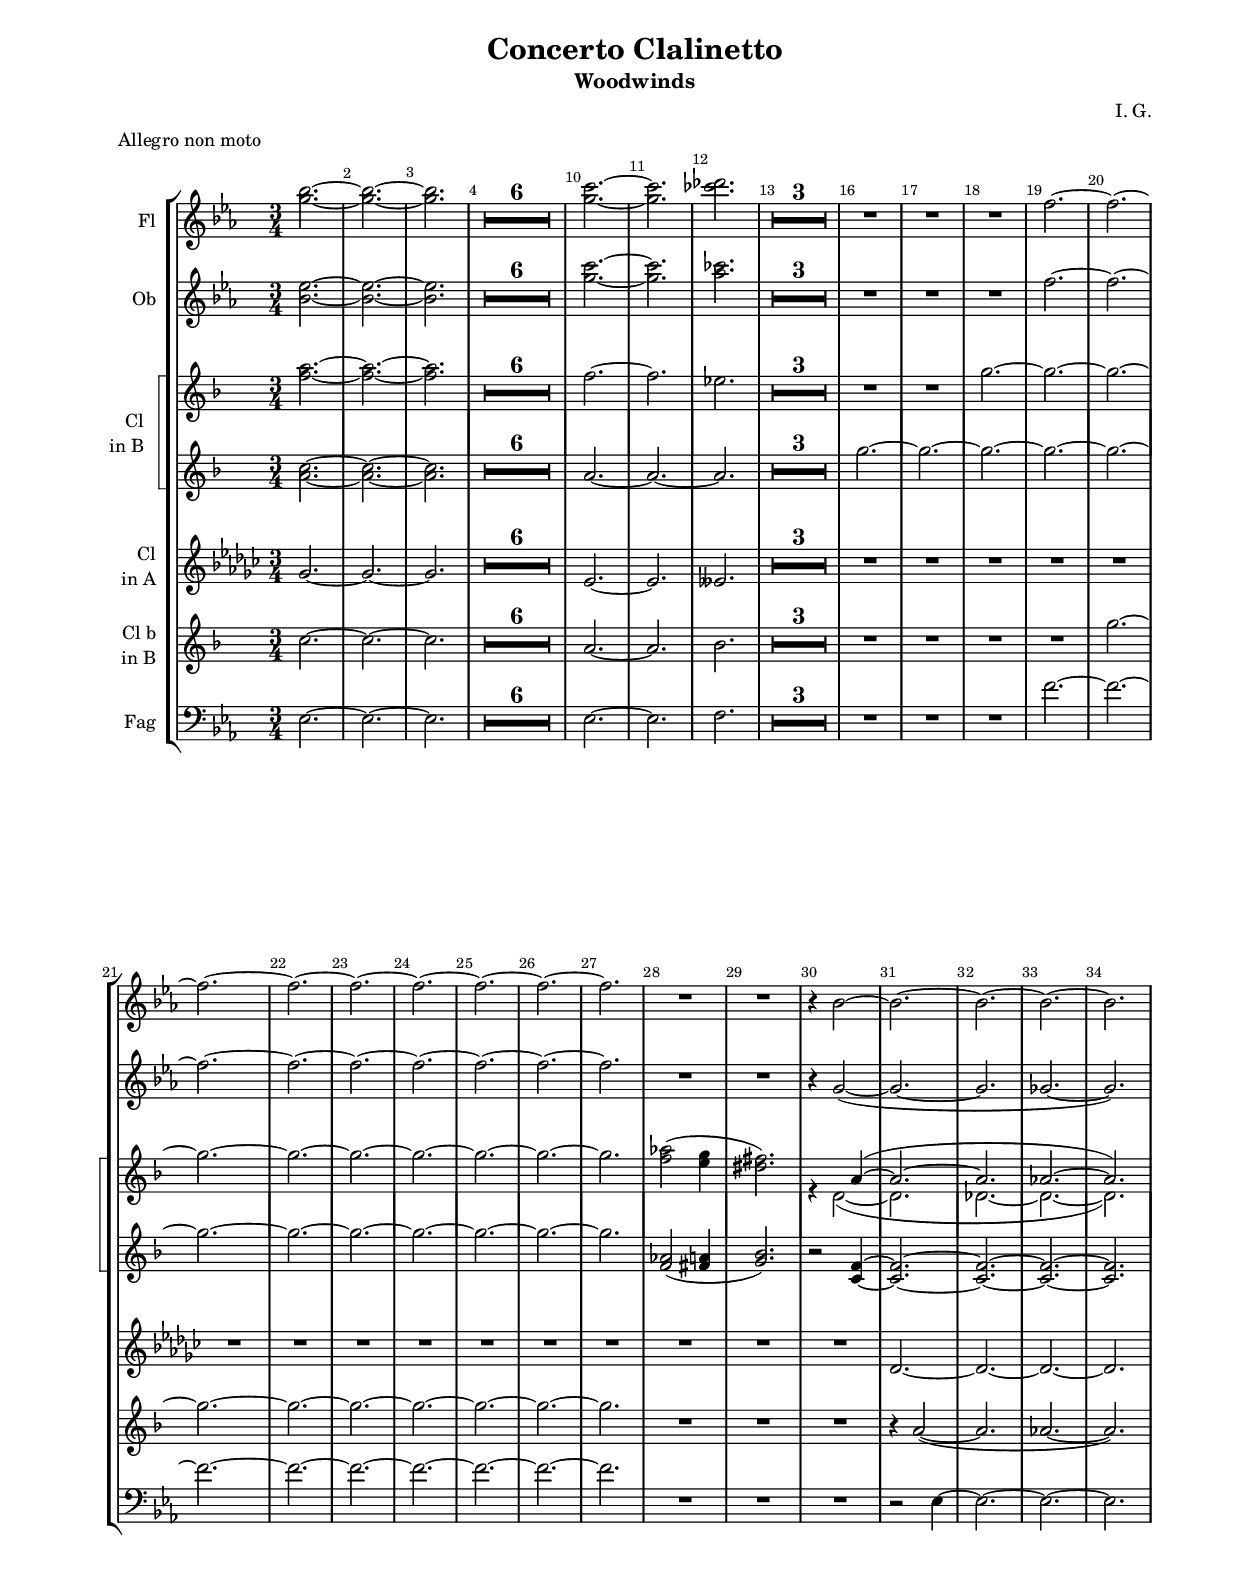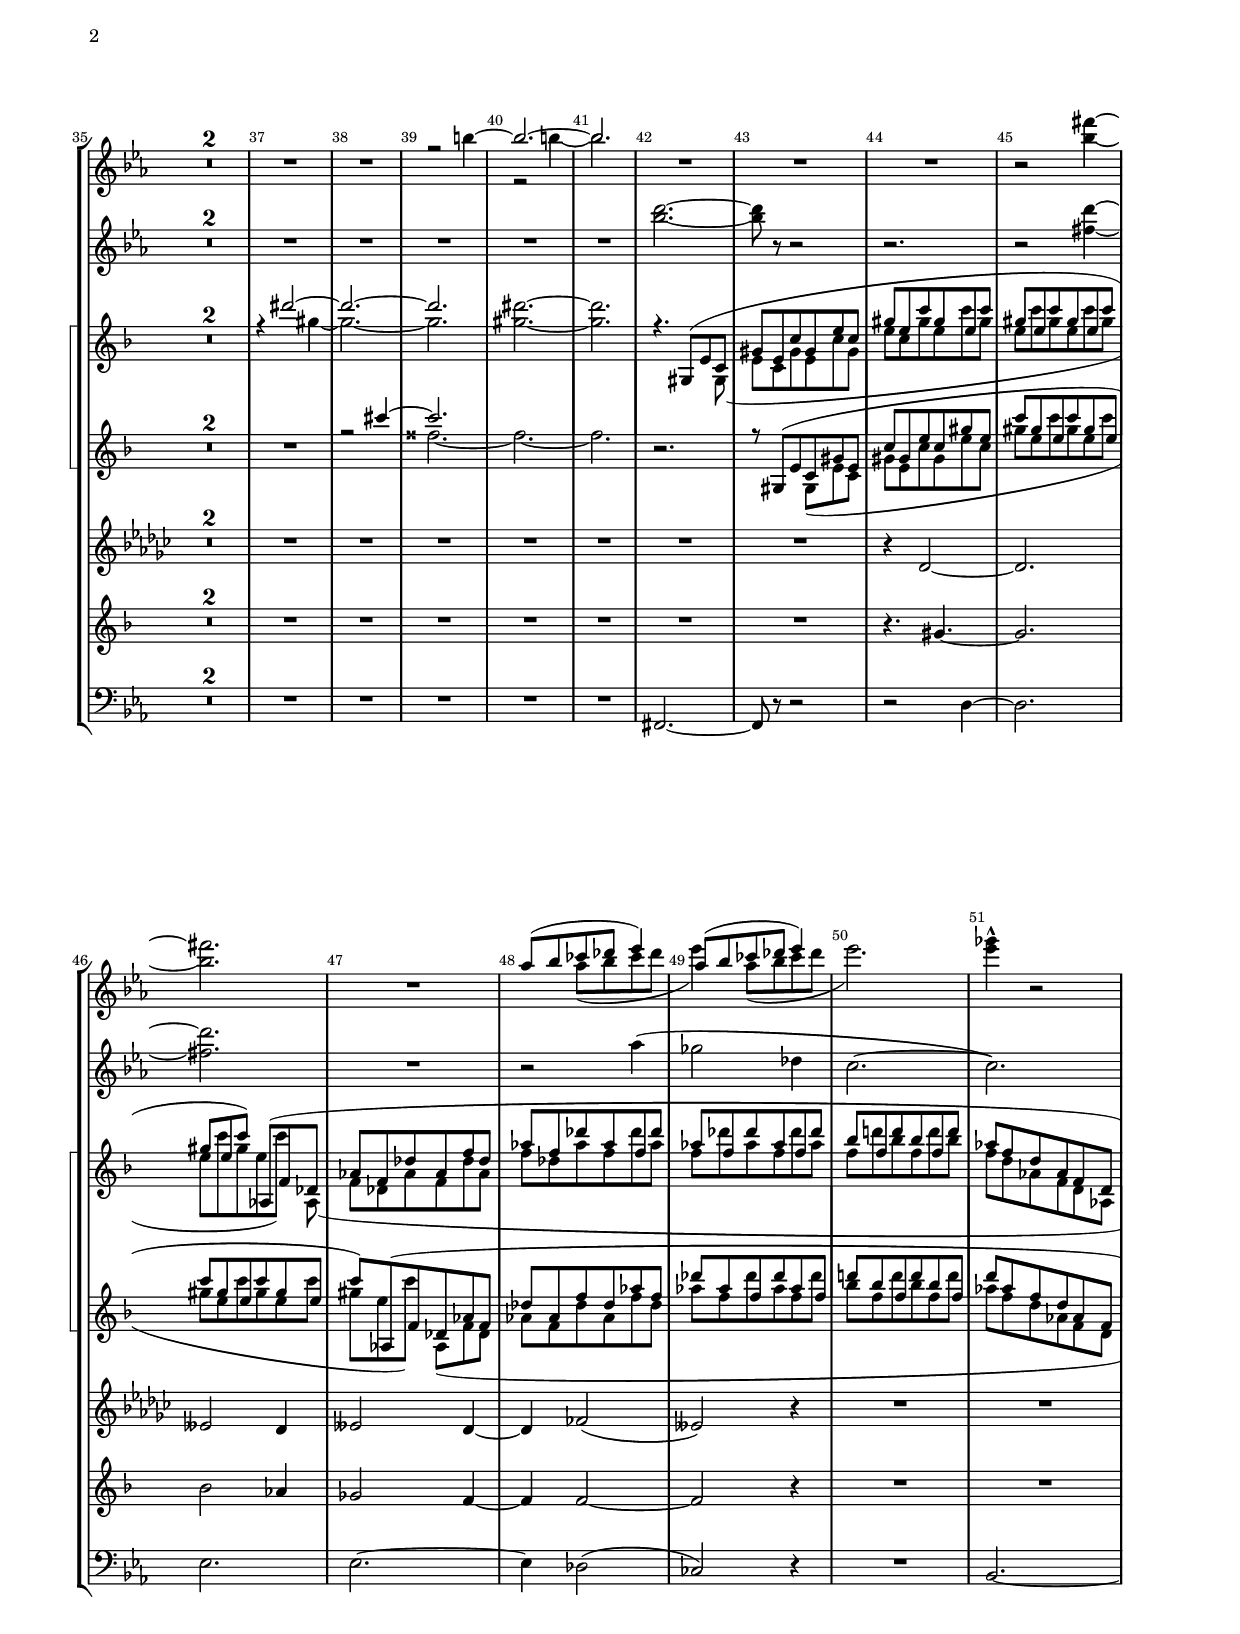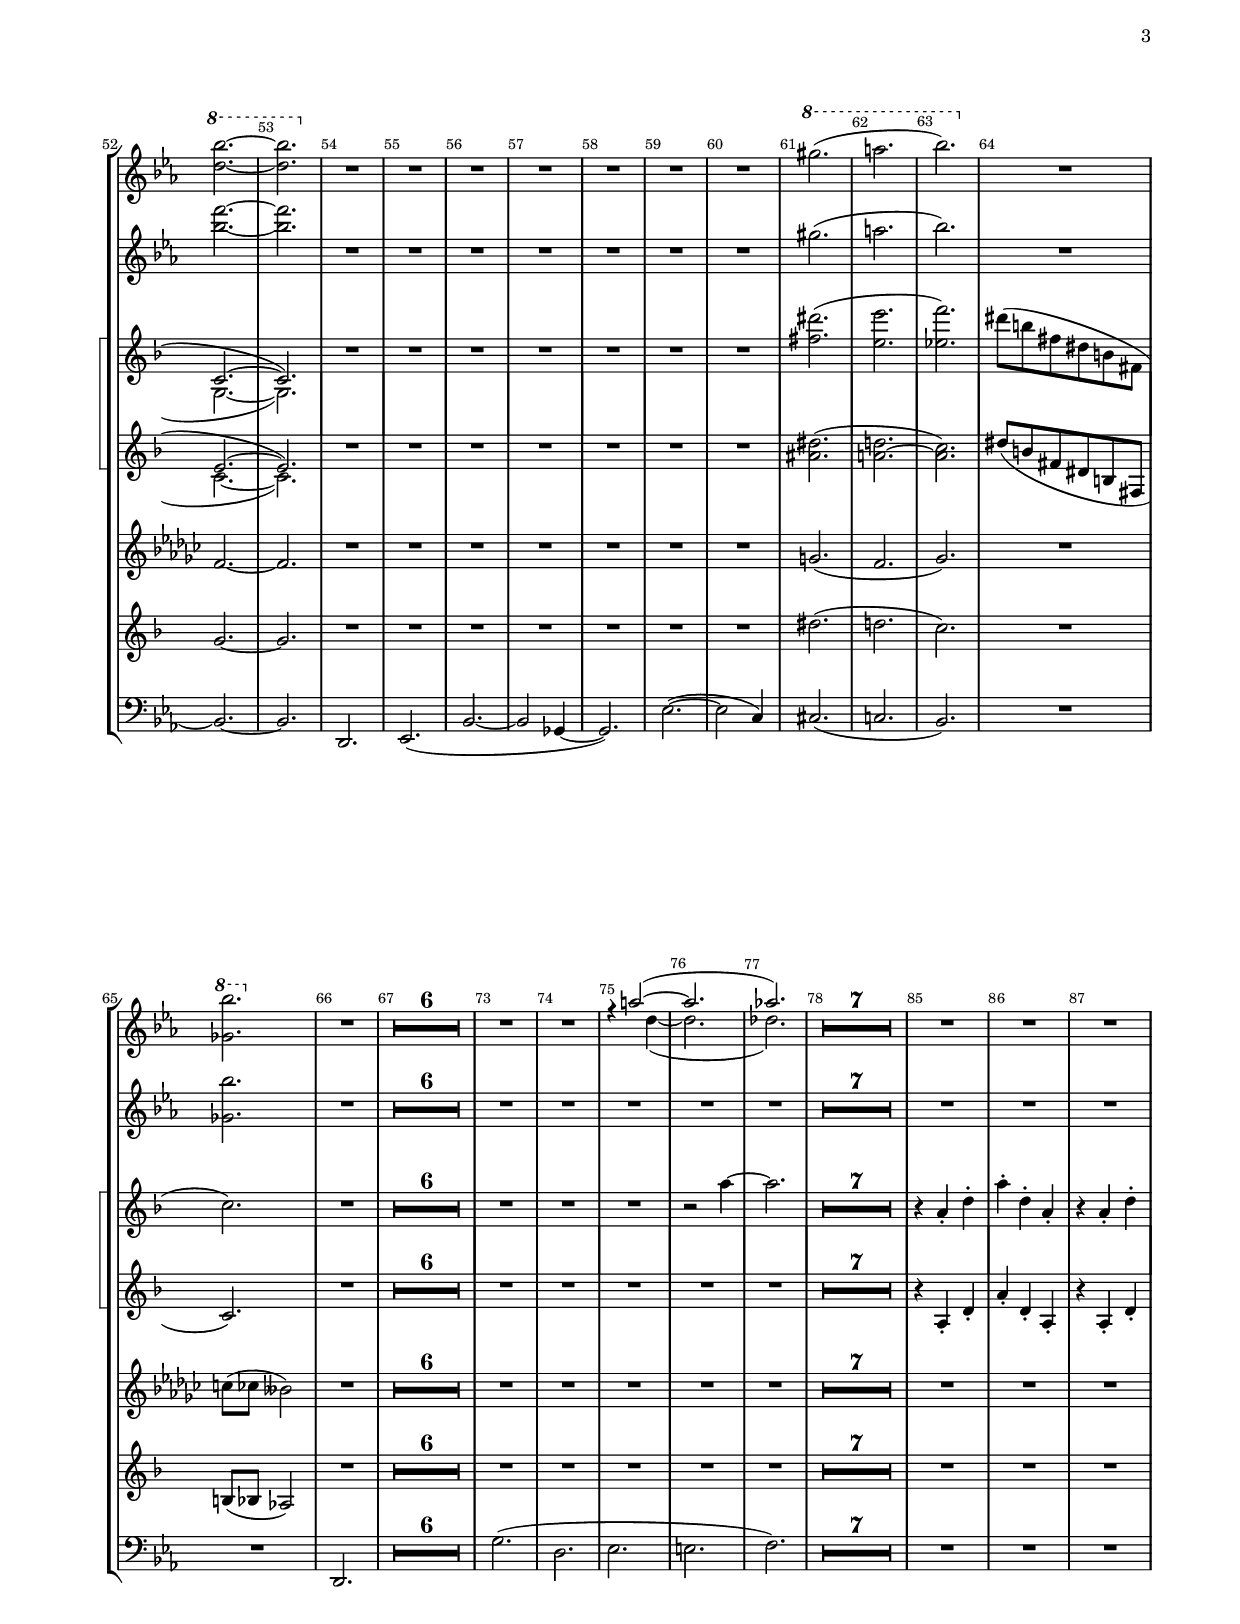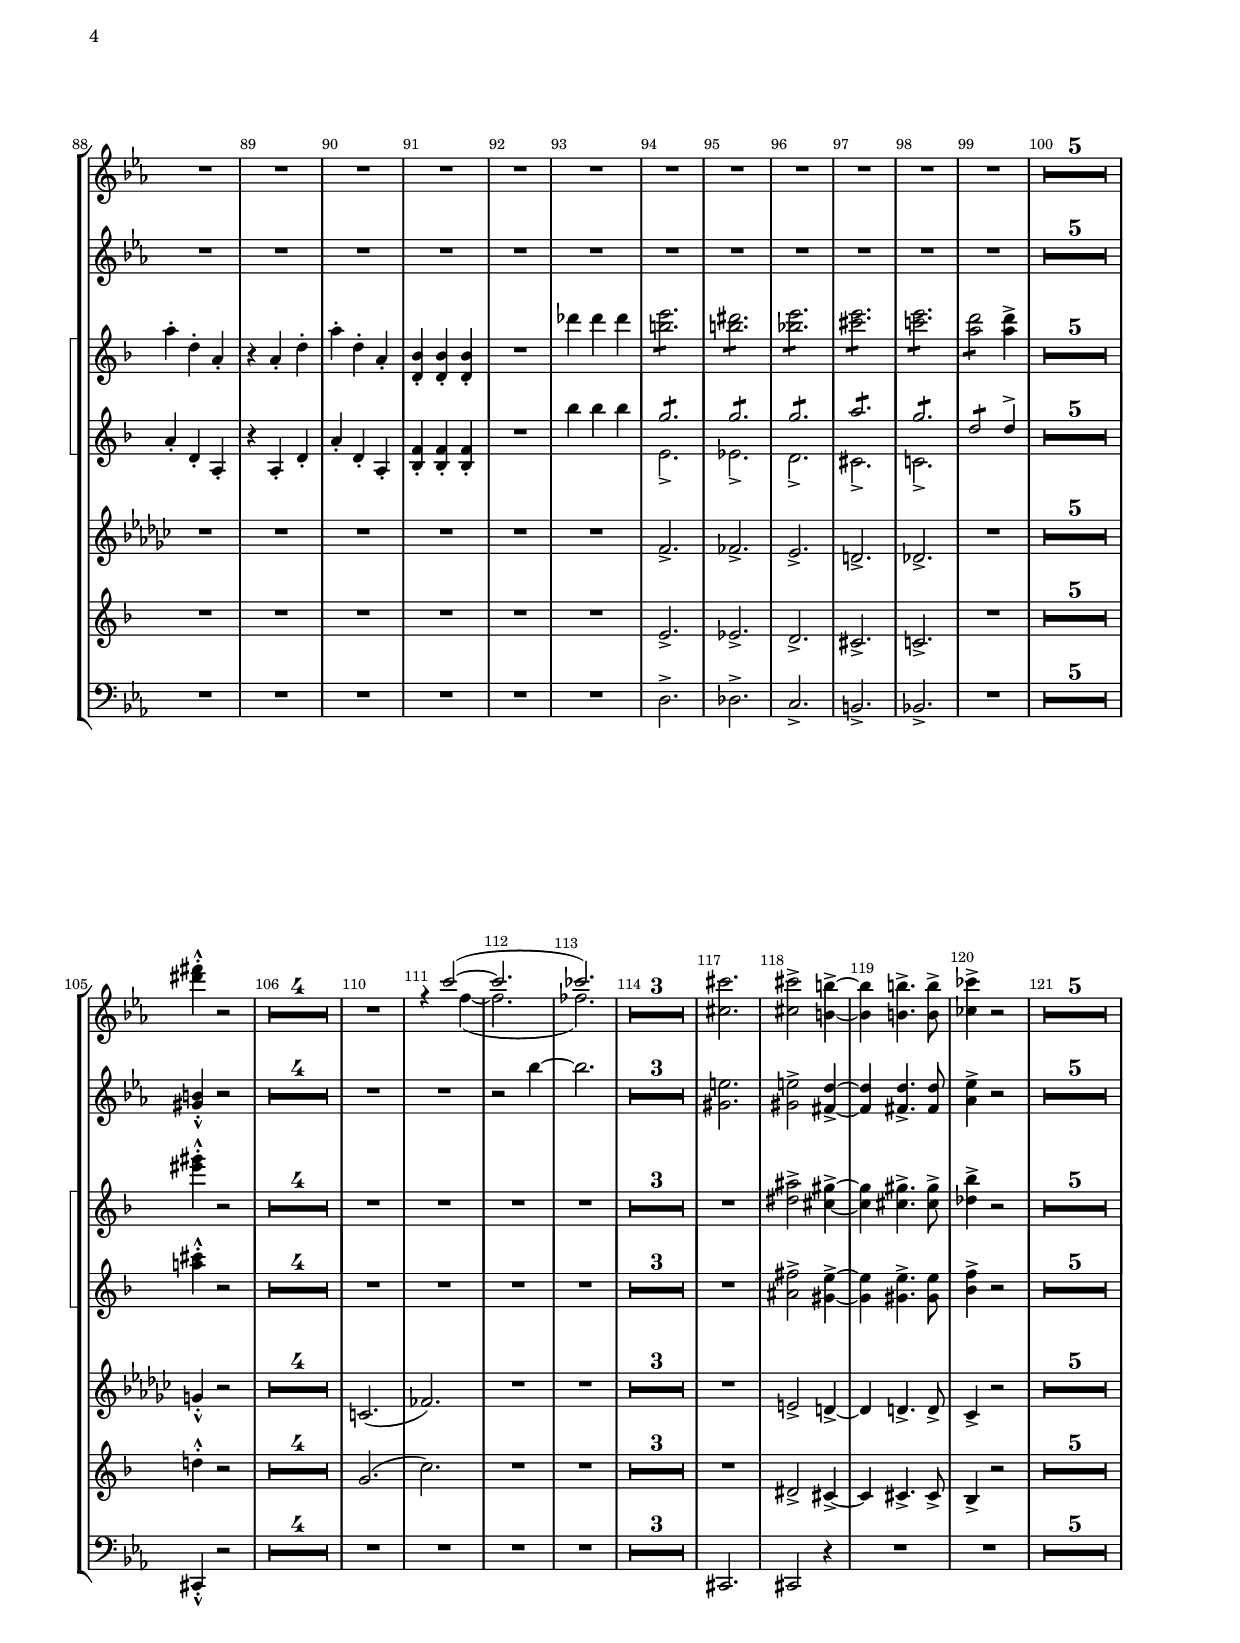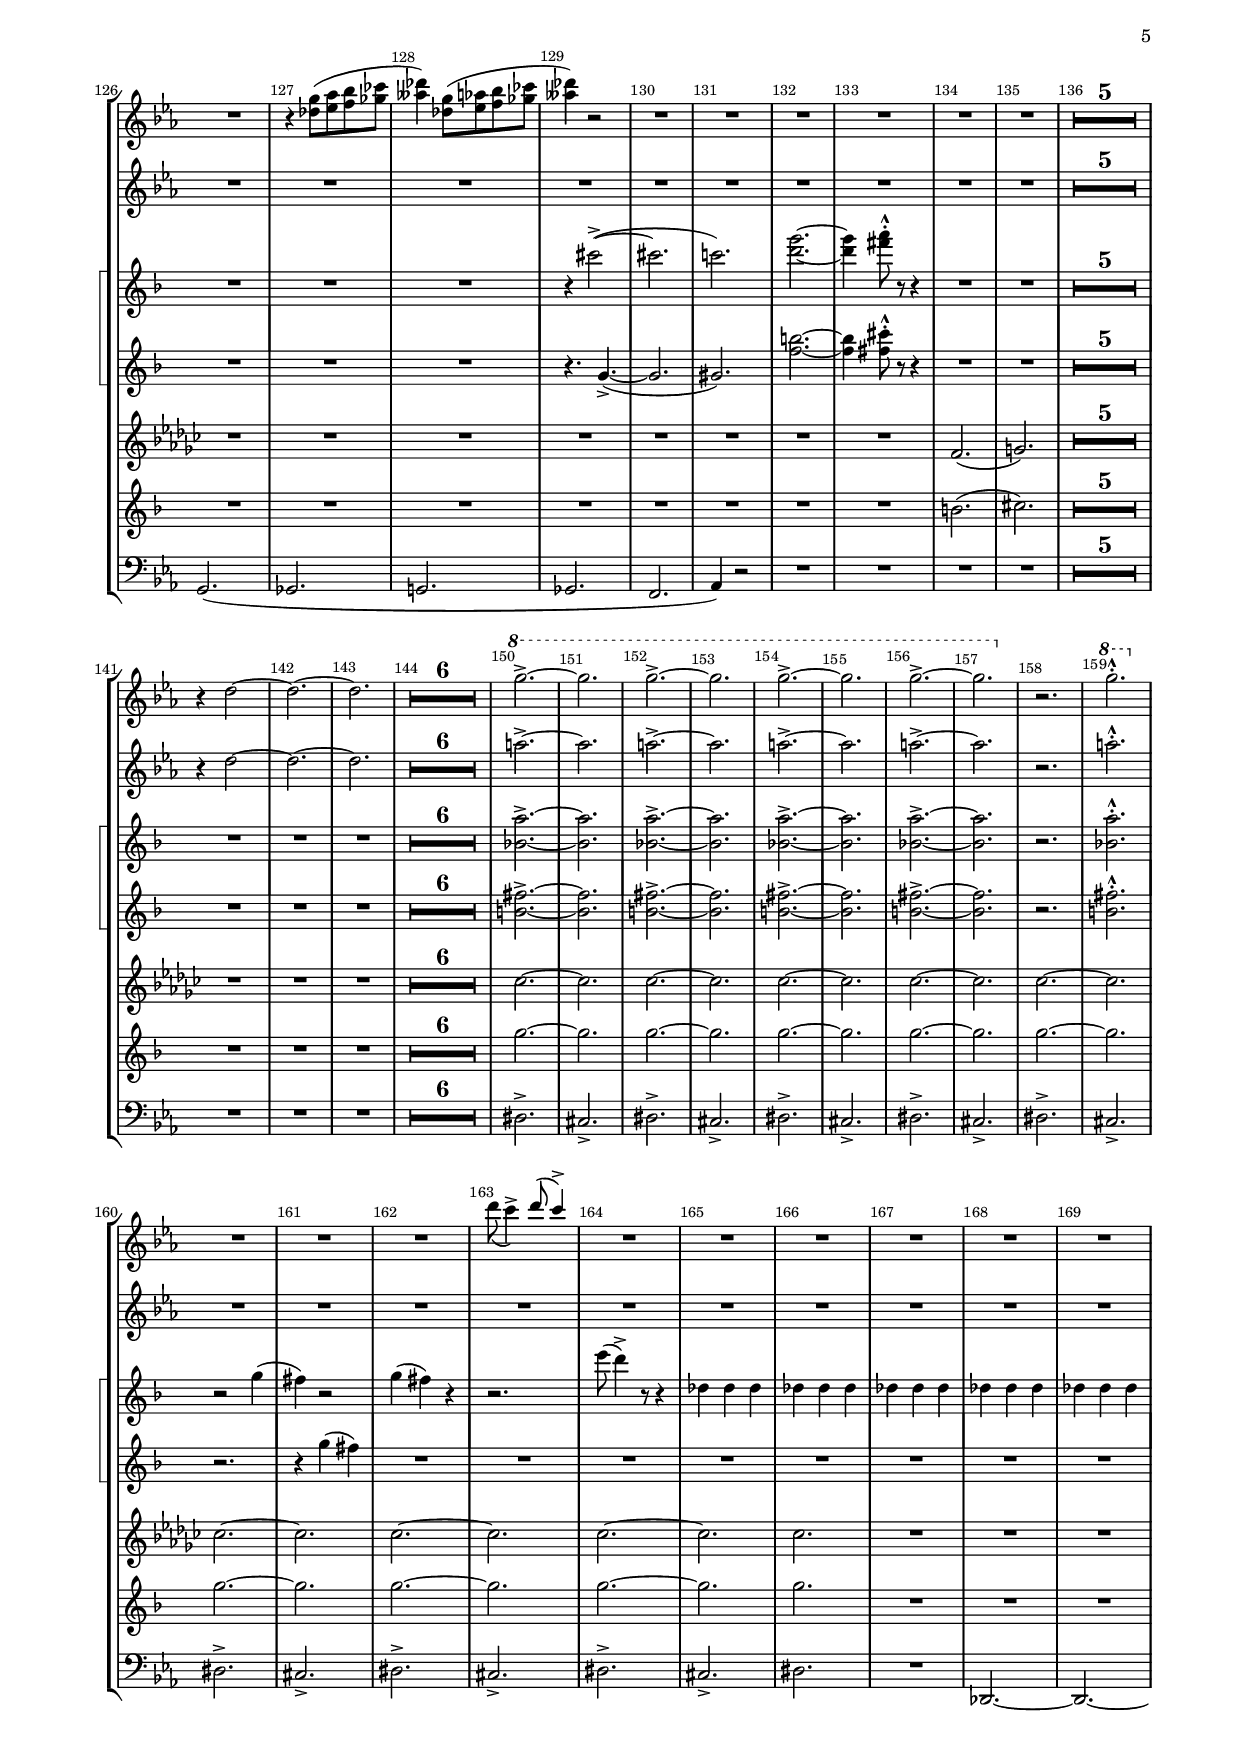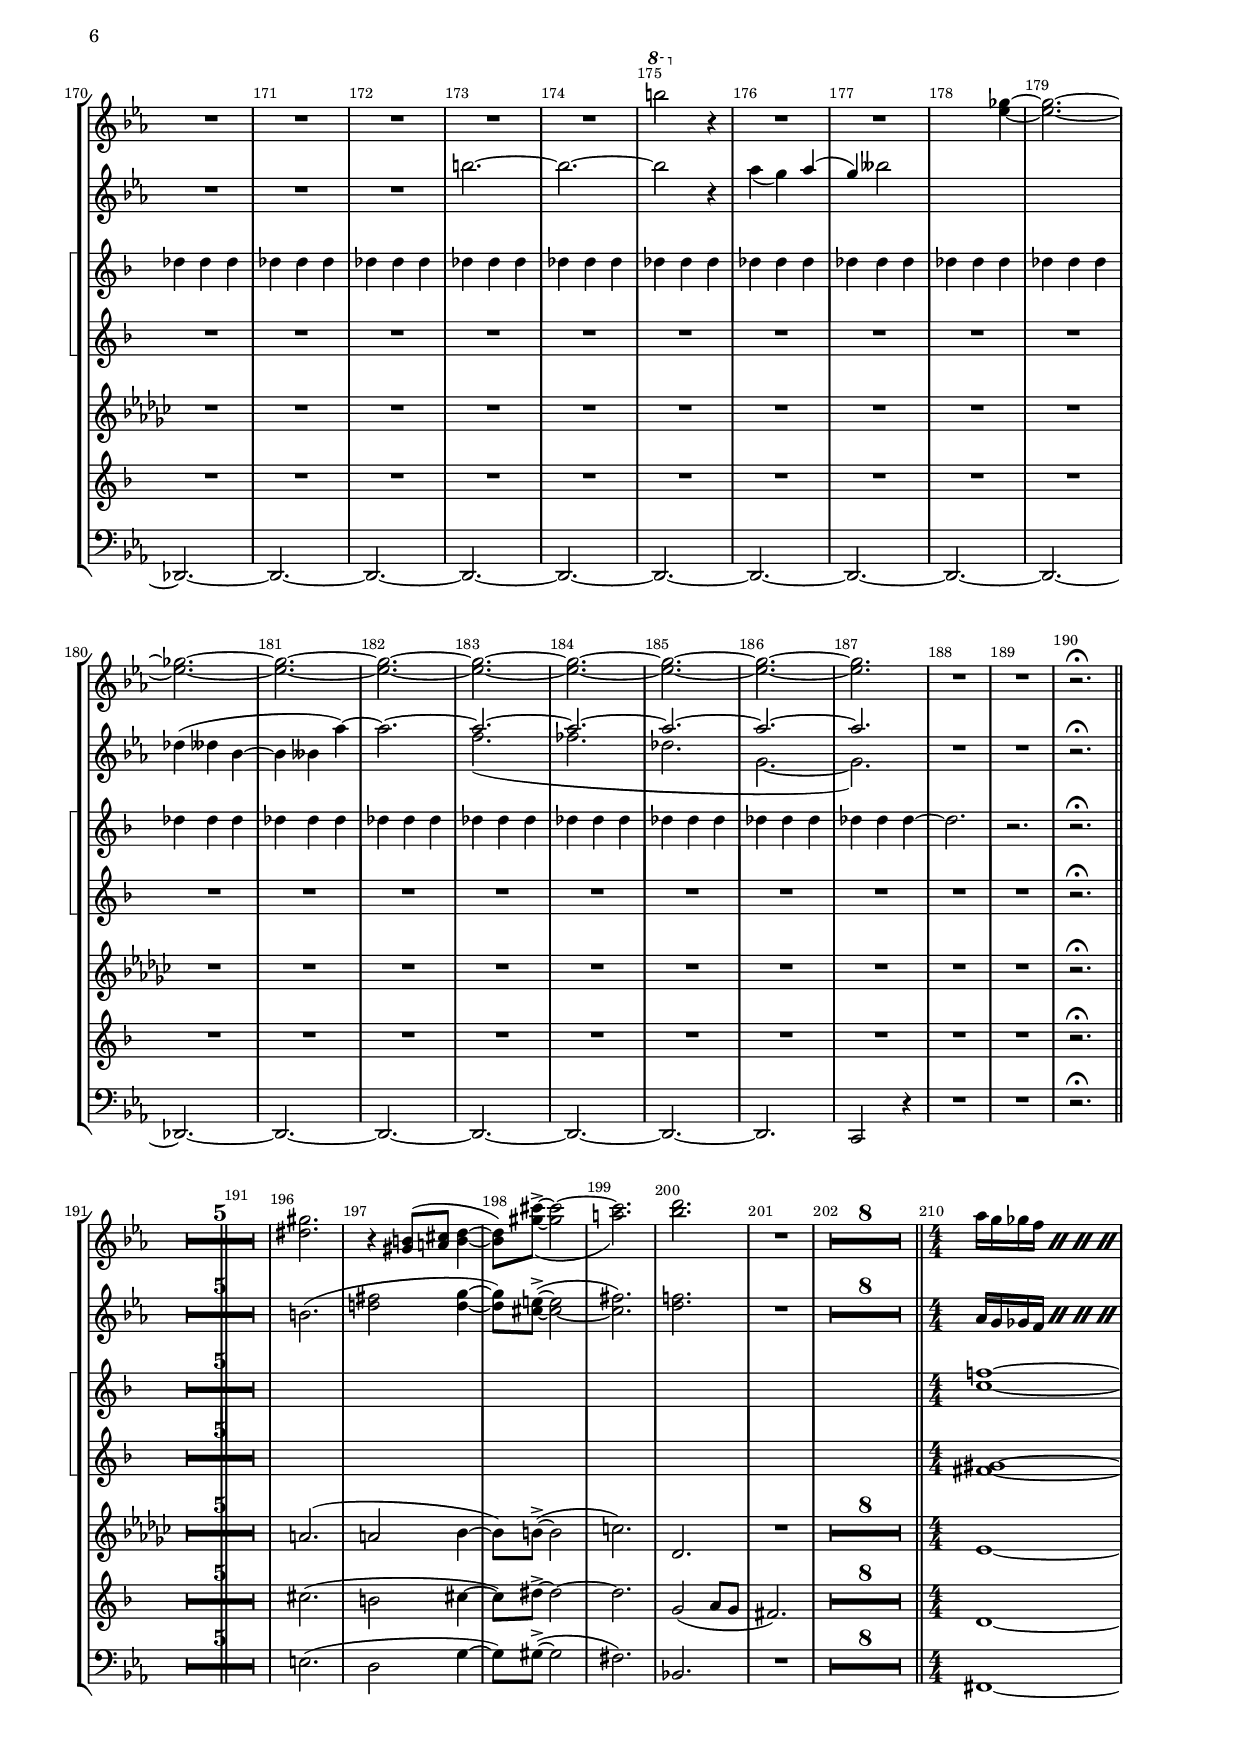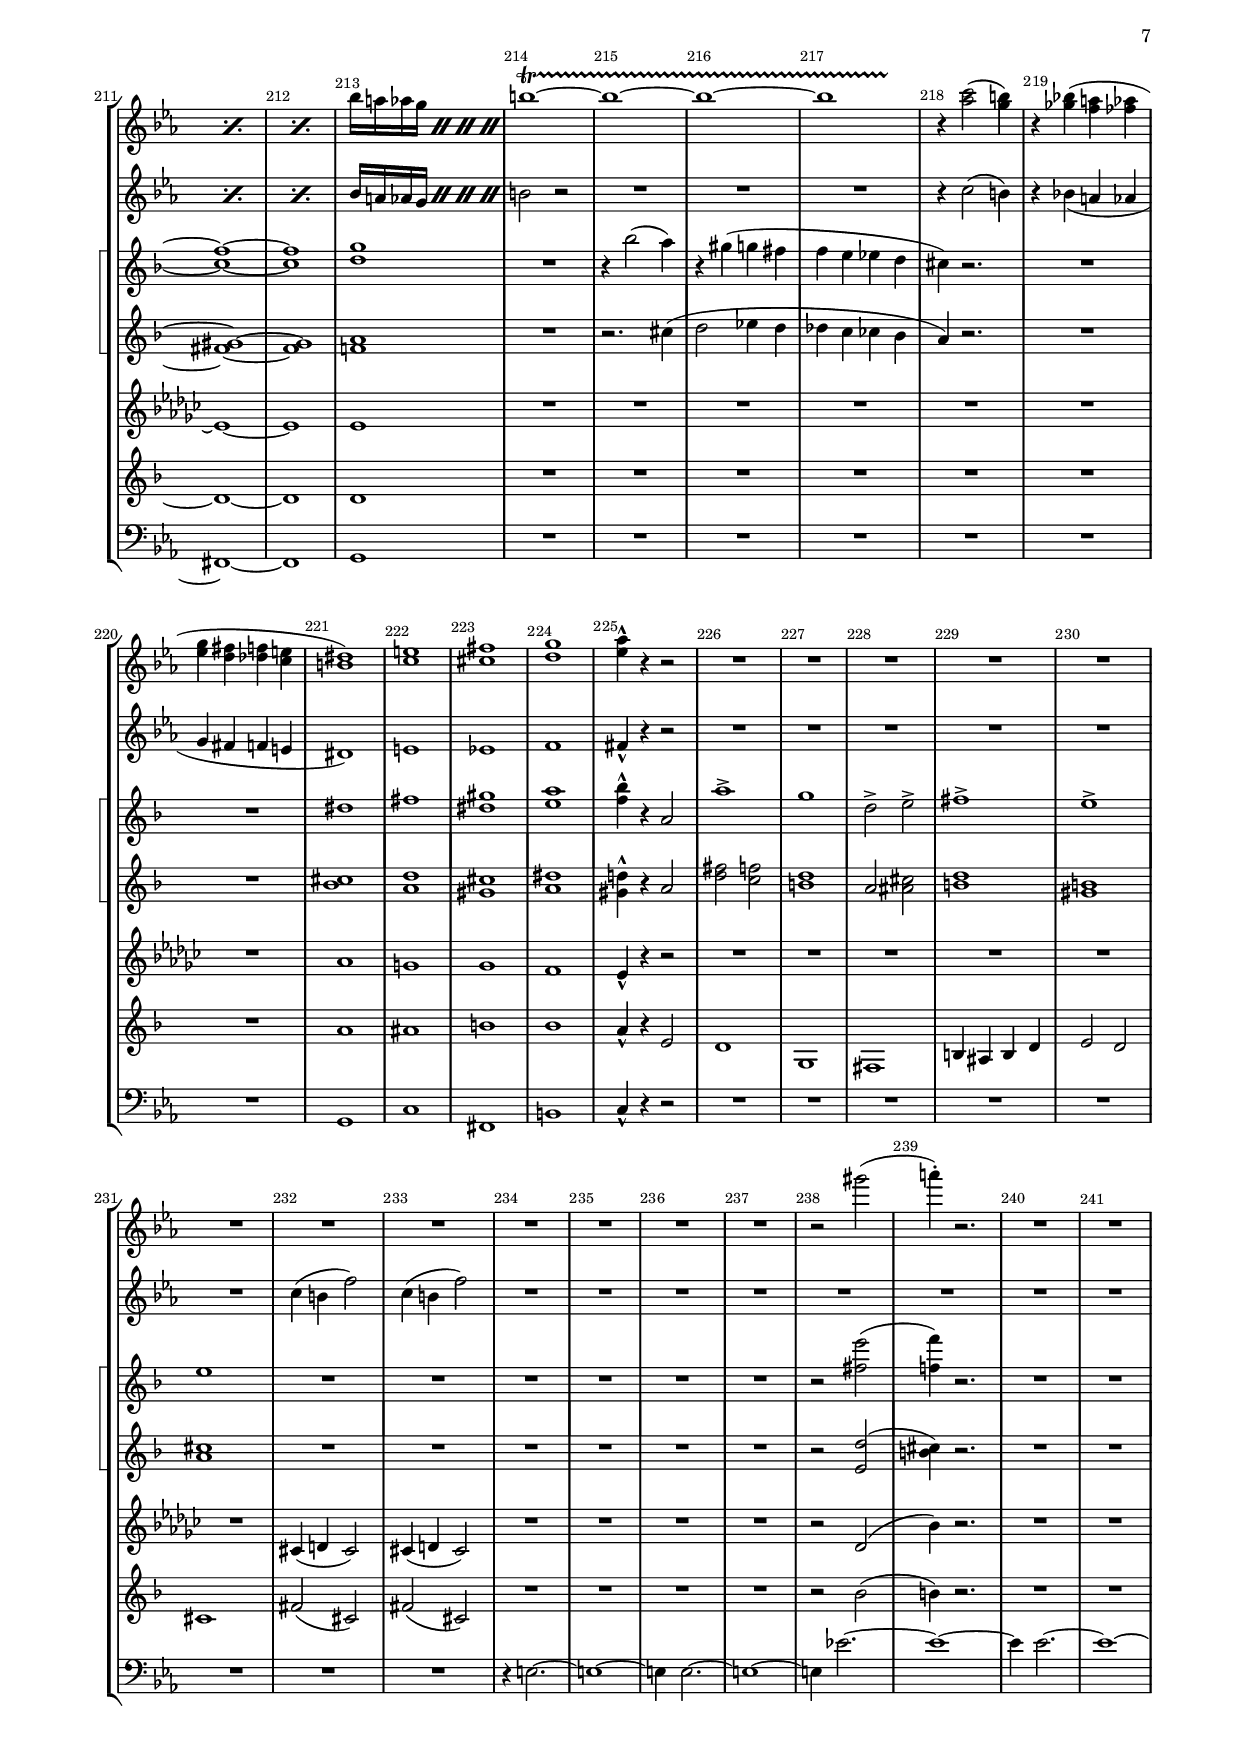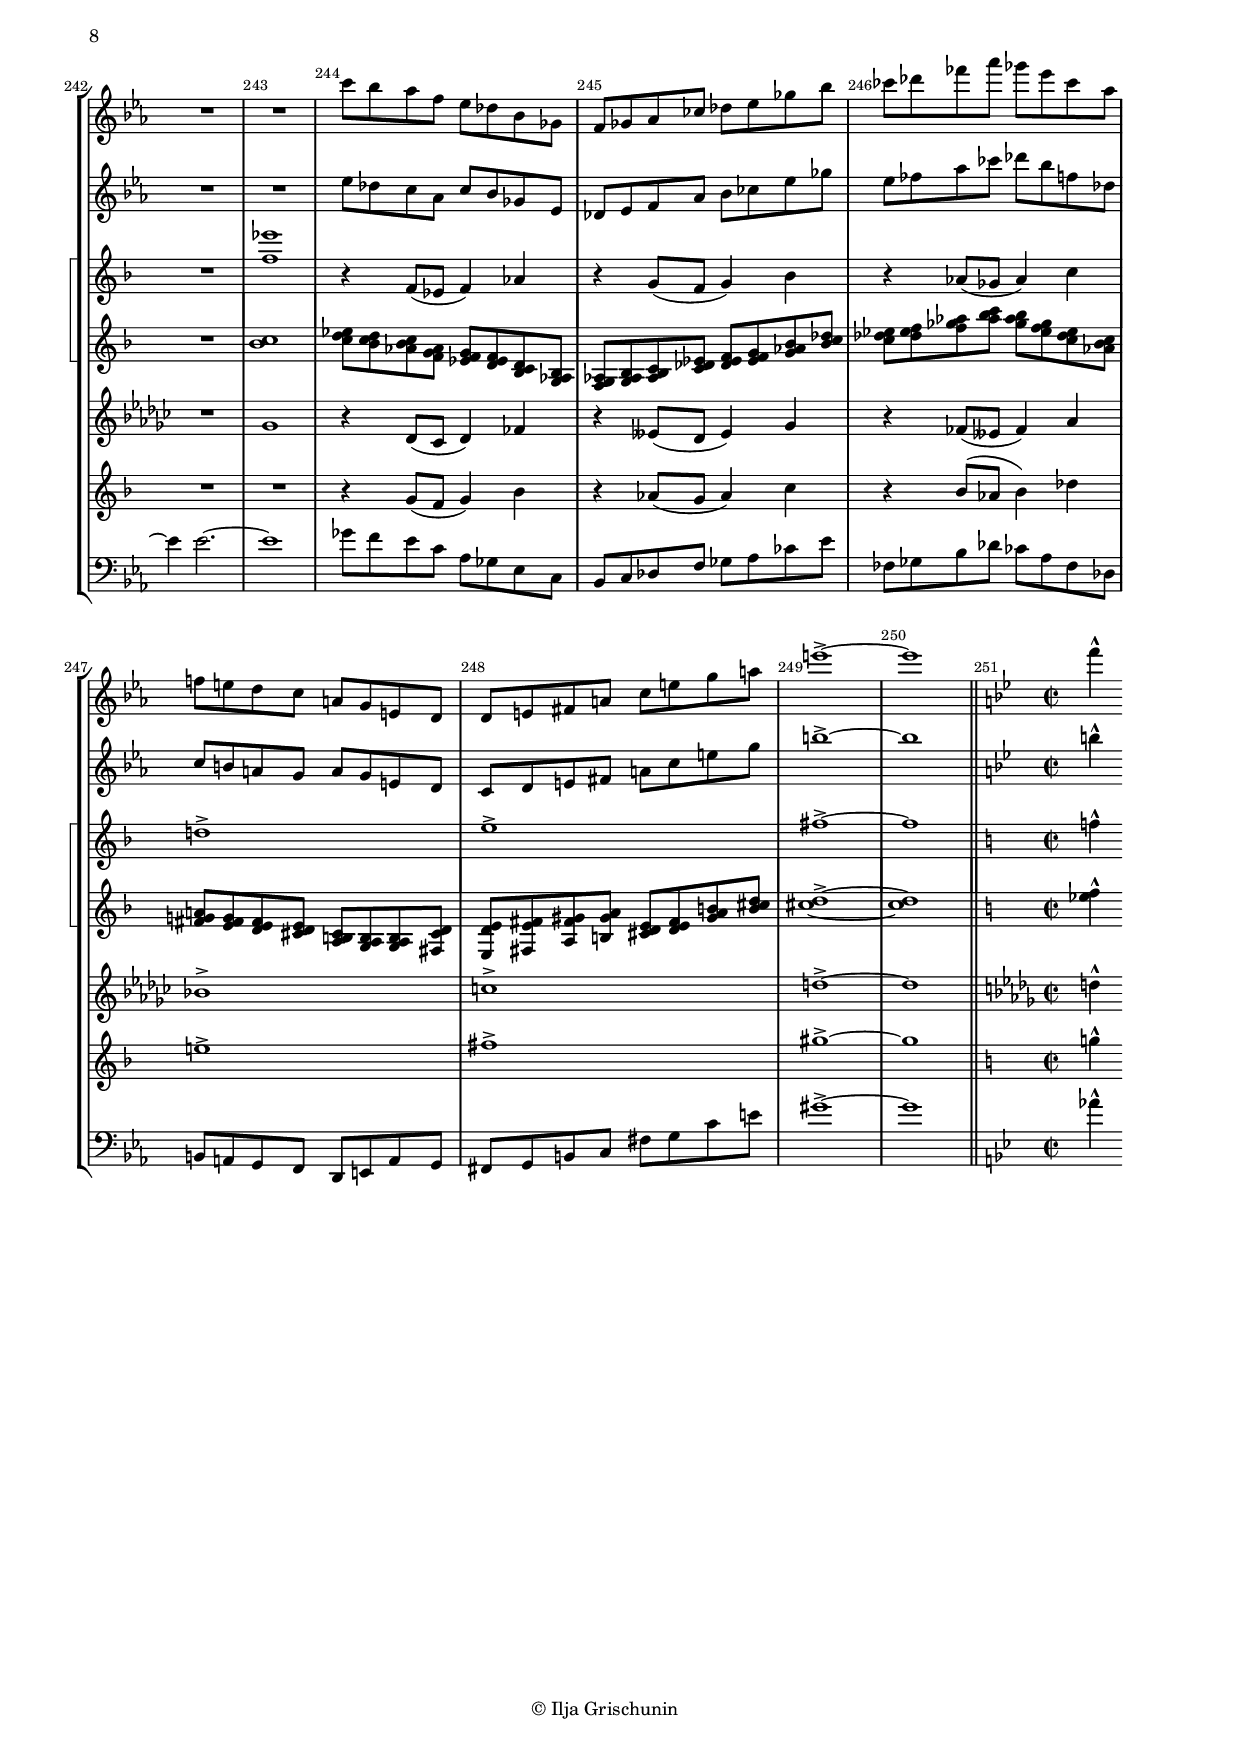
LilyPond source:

\version "2.19.15"
%\version "2.18.0"

\language "deutsch"

\header {
  title = "Concerto Clalinetto"
  subtitle = "Woodwinds"
  meter = "Allegro non moto"
  composer = "I. G."
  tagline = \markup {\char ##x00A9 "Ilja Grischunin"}
}

#(ly:set-option 'relative-includes #t)
#(set-global-staff-size 16)

\paper {
  #(set-paper-size "a4")
  top-system-spacing.basic-distance = #15
  top-markup-spacing.basic-distance = #8
  markup-system-spacing.basic-distance = #16
  system-system-spacing.basic-distance = #28
  last-bottom-spacing.basic-distance = #15
  two-sided = ##t
  inner-margin = 20
  outer-margin = 15
}

\layout {
  indent = 10
  \context {
    \Score
    \override BarNumber.break-visibility = ##(#f #t #t)
    %\remove "Bar_number_engraver"
  }
  \override Staff.InstrumentName.self-alignment-X = #RIGHT
}

\version "2.19.15"
%\version "2.18.0"

\language "deutsch"

fluteMusic = \relative es'' {
  \time 3/4
  \key es \major
  \override MultiMeasureRest.expand-limit = #2
  \set Score.skipBars = ##t
  <g b>2.~ q~ q R2.*6 <g c>2.~ q <ces des> R2.*6 f,2.~ f~ f~ f~ f~ f~ f~ f~ f
  R2.*2 r4 b,2~ b2.~ b~ b~ b R2.*4
  <<
    {
      r2 \stemDown h'4~ \stemUp h2.~ h
    }
    \\
    {
      s2. r2 h4~ h2.
    }
  >>
  R2.*3 r2 <b fis'>4~ q2. R2.
  <<
    {
      as8( b ces des es4) as,8( b ces des es4)
    }
    \\
    {
      s4 as,8( b ces des es4) as,8( b ces des es2.)
    }
  >>
  <es ges>4-^ r2
  \ottava #1
  \set Staff.ottavation = #"8"
  <d b'>2.~ q
  \ottava #0
  R2.*7 
  \ottava #1
  \set Staff.ottavation = #"8"
  gis2.( a b) 
  \ottava #0
  R 
  \ottava #1
  \set Staff.ottavation = #"8"
  <ges, b'>
  \ottava #0
  R2.*9
  <<
    {
      r4 a2~( a2. as!)
    }
    \\
    {
      s2 d,4~( d2. des)
    }
  >>
  R2.*27 <dis' fis>4-.-^ r2 R2.*5
  <<
    {
      r4 c2~( c2. ces)
    }
    \\
    {
      s2 f,4~( f2. fes)
    }
  >>
  R2.*3 <cis cis'>2. q2-> <h h'>4->~ q q4.-> q8-> <ces ces'>4-> r2 R2.*6
  r4 <des g>8(<es as><f b><ges ces><ases des>4)<des, g>8(<es as><f b><ges ces><ases des>4) r2
  R2.*11 r4 d,2~ d2.~ d R2.*6
  \ottava #1
  \set Staff.ottavation = #"8"
  \repeat unfold 4 {g'2.->~ g}
  \ottava #0
  r2.
  \ottava #1
  \set Staff.ottavation = #"8"
  g-.-^
  \ottava #0
  R2.*3
  <<
    {
      s4. d8( c4->)
    }
    \\
    {
      d8( c4^>) s4.
    }
  >>
  R2.*11
  \ottava #1
  \set Staff.ottavation = #"8"
  h'2
  \ottava #0
  r4 R2.*2 s2 <es,, ges>4~ 
  \repeat unfold 8 {q2.~} q2. R2.*2 r2.\fermata
  %%%%%%%%%%%%%%%%%%%
  \bar "||" \cadenzaOn R1*10 \cadenzaOff \bar "||"
  %%%%%%%%%%%%%%%%%%%
  R2.*5
  <dis gis>2. r4 <gis, h>8(<a cis><h d>4~ 
  q8)<gis' cis>_(->~<gis cis~>2<a cis>2.)<b d> R2.*9
  \bar "||"
  \numericTimeSignature
  \time 4/4
  \repeat percent 3 {
    \repeat percent 4 {as16 g ges f}
  }
  \repeat percent 4 {b a as g}
  \once\override TrillSpanner #'(bound-details right padding) = #3
  h1~\startTrillSpan h~ h~ h r4\stopTrillSpan <as c>2(<g h>4)
  r <ges b!>(<f a><fes as><es g><d fis><des f><c e><h dis>1)
  <c e><cis fis><d g><es as>4-^ r r2 R1*12 r2 gis'( a4-.) r2. R1*4
  c,8 b as f es des b ges f ges as ces des es ges b
  ces des fes as ges es ces as f! e d c a g e d
  d e fis a c e g a e'1->~ e
  \bar "||"
  %%%%%%%%%%%%%%%%%%%%%%%%%%%
  \key b \major
  \defaultTimeSignature
  \time 2/2
  f4-^
}

\version "2.19.15"
%\version "2.18.0"

\language "deutsch"

oboeMusic = \relative es'' {
  \time 3/4
  \key es \major
  \override MultiMeasureRest #'expand-limit = #2
  \set Score.skipBars = ##t
  <b es>2.~ q~ q R2.*6 <g' c>2.~ q <as ces> R2.*6 f2.~ f~ f~ f~ f~ f~ f~ f~ f
  R2.*2 r4 g,2~( g2.~ g ges~ ges) R2.*7 <b' d>2.~ q8 r r2 r2. r2 <fis d'>4~ q2.
  R2. r2 as4( ges2 des4 c2.~ c) <b' f'>~ q  R2.*7 gis2.( a b) R <ges, b'> R2.*39
  <gis h>4-.-^ r2 R2.*6 r2 b'4~b2. R2.*3 <gis, e'>2. q2-> <fis d'>4->~ q q4.-> q8 <as es'>4-> r2
  R2.*20 r4 d2~ d2.~ d R2.*6 \repeat unfold 4 {a'2.->~ a} r2. a-.-^ R2.*13
  h2.~ h~ h2 r4
  <<
    {
      s2 as4( g) s2 s2.*2 \stemDown des4( deses b~ b heses as'~) as2.~
      \stemUp as~ as~ as~ as~ as
    }
    \\
    {
      as4( g) s s heses2 s2.*5 f2.( fes des g,~ g)
    }
  >>
   R2.*2 r2.\fermata
  %%%%%%%%%%%%%%%%%%%
  \bar "||" \cadenzaOn R1*10 \cadenzaOff \bar "||"
  %%%%%%%%%%%%%%%%%%%
  R2.*5
  h2.( <d! fis>2<d g>4~ q8)<cis e>(->~<cis~ e>2<cis fis>2.)
  <d f!> R2.*9
  \bar "||"
  \numericTimeSignature
  \time 4/4
  \repeat percent 3 {
    \repeat percent 4 {as16 g ges f}
  }
  \repeat percent 4 {b a as g}
  h2 r R1*3
  r4 c2( h4) r b!_( a as g fis f e dis1) e es! f fis4-^ r r2 R1*6
  \repeat unfold 2 {c'4( h f'2)} R1*10
  es8  des c as c b ges es des es f as b ces es ges
  es fes as ces des b f des c h a g a g e d 
  c d e fis a c e g h1->~ h
  \bar "||"
  %%%%%%%%%%%%%%%%%%%%%%%%%%%
  \key b \major
  \defaultTimeSignature
  \time 2/2
  h4-^
}

\version "2.19.15"
%\version "2.18.0"

\language "deutsch"

clarinetOneMusic = \relative es'' {
  \time 3/4
  \key es \major
  \override MultiMeasureRest #'expand-limit = #2
  \set Score.skipBars = ##t
  <es g>2.~ q~ q R2.*6 es2.~ es des R2.*5 f2.~ f~ f~ f~ f~ f~ f~ f~ f~ f
  <es ges>2( <d f>4 <cis e>2.)
  <<
    {
      s2 g4~( g2.~ g ges~ ges~)
    }
    \\
    {
      r4 c,2~( c2. ces~ ces~ ces)
    }
  >>
  R2.*2
  <<
    {
      r4 cis''2~ cis2.~ cis
    }
    \\
    {
      s2 fis,4~ fis2.~ fis
    }
  >>
  <fis cis'>~ q
  <<
    {
      r4. fis,,8( d' b fis' d b' fis d' b fis' d b' fis d b' fis d b' fis d b' fis[ d b'])
      ges,,([ es' ces] ges' es ces' ges es' ces ges' es ces' ges es ces' ges es ces' ges es ces'
      as es c' as es c' ges es c ges es c b2.~ b)
    }
    \\
    {
      s4. s4 fis8( d' b fis' d b' fis d' b fis' d b' fis d b' fis d b' fis d[ b' fis d b'])
      ges,,( es' ces ges' es ces' ges es' ces ges' es ces' ges es ces' ges es ces' ges
      es c'! as es c' as es c ges es c ges f2.~ f)
    }
  >>
  R2.*7 <e'' cis'>2.( <d d'><des es'>) cis'8(a e cis a e b'2.) R2.*10 r2 g'4~ g2. R2.*7
  \repeat unfold 3 {r4 g,-. c-. g'-. c,-. g-.} <c, as'>-. q-. q-. R2. ces''4 ces ces
  <a d>2.:8 <a cis>:8 <as! d>:8 <h d>:8 <b! d>:8 <g c>2:8 <g c>4-> R2.*5
  <dis' fis>4-.-^ r2 R2.*12 <cis, gis'>2-> <h fis'>4->~ q q4.-> q8-><ces as'>4-> r2 R2.*8
  r4 h'2->~( h!2. b!) <c f>~ q4 <e g>8-.-^ r r4 R2.*16
  \repeat unfold 4 {<as,,! g'>2.->~ <as g'>} r2. <as! g'>-.-^
  r2 f'4( e) r2 f4( e) r4 r2.d'8( c4->) r8 r4
  \repeat unfold 22 {ces,4 ces ces} ces ces ces~ ces2. r r\fermata
  %%%%%%%%%%%%%%%%%%%
  \bar "||" \cadenzaOn R1*10 \cadenzaOff \bar "||"
  %%%%%%%%%%%%%%%%%%%
  s2.*19
  \bar "||"
  \numericTimeSignature
  \time 4/4
  <b es!>1~ q~ q <c f> R1 r4 as'2( g4) r fis( f e es d des c h) r2. R1*2
  cis1 e <cis fis><d g><es as>4-^ r g,2 g'1-> f c2-> d-> e1-> d-> d 
  R1*6 r2 <e d'>( <es! es'>4) r2. R1*3 <es des'>1
  r4 es,8( des es4) ges r f8( es f4) as r ges8( fes ges4) b 
  c!1-> d-> e->~ e
  \bar "||"
  %%%%%%%%%%%%%%%%%%%%%%%%%%%
  \key b \major
  \defaultTimeSignature
  \time 2/2
  es!4-^
}

\version "2.19.15"
%\version "2.18.0"

\language "deutsch"

clarinetTwoMusic = \relative es' {
  \time 3/4
  \key es \major
  \override MultiMeasureRest.expand-limit = #2
  \set Score.skipBars = ##t
  <g b>2.~ q~ q R2.*6 g2.~ g~ g R2.*3 f'2.~ f~ f~ f~ f~ f~ f~ f~ f~ f~ f~ f
  <es, ges>2( <e g>4 <f as>2.) r2 <b, es>4~ q2.~ q~ q~ q
  R2.*3
  <<
    {
      r2 h''4~ h2. s2.*2
    }
    \\
    {
      s2. eis,~ eis~ eis
    }
  >>
  r2.
  <<
    {
      r8 fis,,8( d' b fis' d b' fis d' b fis' d b' fis d b' fis d b' fis d b' fis d b')
      ges,,( es' ces ges' es ces' ges es' ces ges' es ces' ges es ces' ges es
      c'! as es c' as es c' ges es c ges es d2.~ d)
    }
    \\
    {
      s8 s4 fis,8( d' b fis' d b' fis d' b fis' d b' fis d b' fis d b' fis d b' fis[ d b'])
      ges,,[( es' ces] ges' es ces' ges es' ces ges' es ces' ges es ces' as es c' as es c'
      ges es c ges es c b2.~ b)
    }
  >>
  R2.*7 <gis' cis>2.( <g!~ c!><g b>) cis8(a e cis a e b'2.) R2.*19
  \repeat unfold 3 {r4 g-. c-. g'-. c,-. g-.} <as es'>-. q-. q-. R2. as''4 as as
  <<
    {
      f2.:8 f:8 f:8 g:8 f:8 c2:8 c4->
    }
    \\
    {
      d,2.-> des-> c-> h-> b!-> s
    }
  >>
  R2.*5 <g''! h>4-.-^ r2  R2.*12 <gis, e'>2-> <fis d'>4->~ q q4.-> q8 <as es'>4-> r2 R2.*8
  r4. f->~( f2. fis) <es' a>~ q4 <e h'>8-.-^ r r4  R2.*16 \repeat unfold 4 {<a, e'>2.->~ q}
  r2. <a e'>-.-^ r2. r4 f'( e) R2.*28 r2.\fermata
  %%%%%%%%%%%%%%%%%%%
  \bar "||" \cadenzaOn R1*10 \cadenzaOff \bar "||"
  %%%%%%%%%%%%%%%%%%%
  s2.*19
  \bar "||"
  \numericTimeSignature
  \time 4/4
  <e,! fis>1~ q~ q <es! g> R1 r2. h'4( c2 des4 c ces b heses as g) r2. R1*2
  <as h>1<g c><fis h><g cis><fis c'!>4-^ r g2 <c e><b es><a c>1 g2 <gis h>
  <a c>1<fis a><g h> R1*6 r2 <d c'>( <a' h>4) r2. R1*3 <as b>1
  <b c des>8<as b c><ges as b><es f ges>
  <des es f><c des es><as b c><f ges as>
  <es f ges><f ges as><ges as b><b ces des>
  <ces des es><des es f><f ges as><as b ces>
  <b ces des><ces des es><es fes ges><ges as b>
  <fes ges as><des es fes><b ces des><ges as b>
  <e f! g!><d e f><c d e><h c d><g a h><f g a> q <e h'c>
  <d c' d><e d' e><g e' fis><a fis' g><h c d><c d e><fis g a><a h c>
  <h c>1->~ q
  \bar "||"
  %%%%%%%%%%%%%%%%%%%%%%%%%%%
  \key b \major
  \defaultTimeSignature
  \time 2/2
  <des es>4-^
}

\version "2.19.15"
%\version "2.18.0"

\language "deutsch"

clarinetInAMusic = \relative {
  \time 3/4
  \key es \major
  \override MultiMeasureRest.expand-limit = #2
  \set Score.skipBars = ##t
  es'2.~ es~ es R2.*6 c2.~ c ces R2.*18
  b2.~ b~ b~ b R2.*9 r4 b2~ b2. ces2 b4 ces2 b4~ b des2( ces) r4
  R2.*2 d2.~ d R2.*7 e2.( d es) R a8( as ges2) R2.*28
  d2.-> des-> c-> h-> b!-> R2.*6 e4-.-^ r2 R2.*4 a,2.( des) R2.*6
  cis2-> h4->~ h h4.-> h8-> as4-> r2 R2.*13 d2.( e) R2.*14
  \repeat unfold 8 {as2.~ as} as2. R2.*23 r2.\fermata
  %%%%%%%%%%%%%%%%%%%
  \bar "||" \cadenzaOn R1*10 \cadenzaOff \bar "||"
  %%%%%%%%%%%%%%%%%%%
  R2.*5
  fis2.( fis2 g4~ g8) gis(->~ gis2 a2.) b,2. R2.*9
  \bar "||"
  \numericTimeSignature
  \time 4/4
  c1~ c~ c c R1*7 f1 e es d c4-^ r r2 R1*6
  \repeat unfold 2 {ais4( h ais2)} R1*4 r2 b( g'4) r2. R1*3 es1
  r4 b8( as b4) des r ces8( b ces4) es r des8( ces des4) f
  g!1-> a-> h->~ h
  \bar "||"
  %%%%%%%%%%%%%%%%%%%%%%%%%%%
  \key b \major
  \defaultTimeSignature
  \time 2/2
  h4-^
}

\version "2.19.15"
%\version "2.18.0"

\language "deutsch"

clarinetBassMusic = \relative {
  \tag #'inC {\clef bass}
  \tag #'inB {\clef treble}
  \time 3/4
  \key es \major
  \override MultiMeasureRest.expand-limit = #2
  \set Score.skipBars = ##t
  b2.~ b~ b R2.*6 g2.~ g as R2.*7 f'2.~ f~ f~ f~ f~ f~ f~ f R2.*3
  r4 g,2~( g2. ges~ ges) R2.*9 r4. fis~ fis2. as2 ges4 fes2 es4~ es es2~ es r4
  R2.*2 f2.~ f R2.*7 cis'2.( c! b) R a,8( as ges2) R2.*28
  d'2.-> des-> c-> h-> b!-> R2.*6 c'!4-.-^ r2 R2.*4 f,2.( b) R2.*6
  cis,2-> h4->~ h h4.-> h8-> as4-> r2 R2.*13 a'2.( h) R2.*14
  \repeat unfold 8 {f'2.~ f} f2. R2.*23 r2.\fermata
  %%%%%%%%%%%%%%%%%%%
  \bar "||" \cadenzaOn R1*10 \cadenzaOff \bar "||"
  %%%%%%%%%%%%%%%%%%%
  R2.*5
  h,2.( a2 h4~ h8) cis->~ cis2~ cis2. f,2( g8 f e2.) R2.*8
  \bar "||"
  \numericTimeSignature
  \time 4/4
  c1~ c~ c c R1*7 g'1 gis a as g4-^ r d2 c1 f, e a4 gis a c d2 c h1
  e2( h) e( h) R1*4 r2 as'( a4) r2. R1*4 r4 f8( es f4) as
  r ges8( f ges4) b r as8( ges as4) ces d!1-> e-> fis->~ fis
  \bar "||"
  %%%%%%%%%%%%%%%%%%%%%%%%%%%
  \key b \major
  \defaultTimeSignature
  \time 2/2
  f!4-^
}

\version "2.19.15"
%\version "2.18.0"

\language "deutsch"

fagottoMusic = \relative es {
  \clef bass
  \time 3/4
  \key es \major
  \override MultiMeasureRest #'expand-limit = #2
  \set Score.skipBars = ##t
  es2.~ es~ es R2.*6 es2.~ es f R2.*6 f'2.~ f~ f~ f~ f~ f~ f~ f~ f R2.*3
  r2 es,4~ es2.~ es~ es R2.*7 fis,2.~ fis8 r r2 r2 d'4~ d2. es es~ es4 des2( ces) r4
  R2. b~ b~ b d, es( b'~ b2 ges4~ ges2.) es'~( es2 c4) cis2.( c! b) R2.*2 d,2. R2.*6
  g'2.( d es e f) R2.*16 d2.-> des-> c-> h-> b!-> R2.*6 cis,4-.-^ r2 R2.*11
  cis2. cis2 r4 R2.*7 g'2.( ges g! ges f as4) r2 R2.*18
  \repeat unfold 8 {dis2.-> cis->} dis2. R
  \repeat unfold 18 {des,2.~} des c2 r4 R2.*2 r2.\fermata
  %%%%%%%%%%%%%%%%%%%
  \bar "||" \cadenzaOn R1*10 \cadenzaOff \bar "||"
  %%%%%%%%%%%%%%%%%%%
  R2.*5
  e'2.( d2 g4~ g8) gis(->~ gis2 fis2.) b,! R2.*9
  \bar "||"
  \numericTimeSignature
  \time 4/4
  fis1~ fis~ fis g R1*7 g1 c fis, h c4-^ r r2 R1*8 r4 e2.~ e!1~ 
  e!4 e2.~ e!1~ e!4 es'!2.~ es1~ es4 es2.~ es1~ es4 es2.~ es1
  ges8 f es c as ges es c b c des f ges as ces es
  fes, ges b des ces as fes des h a g f d e a g fis g h c fis g c e 
  gis1->~ gis
  \bar "||"
  %%%%%%%%%%%%%%%%%%%%%%%%%%%
  \key b \major
  \defaultTimeSignature
  \time 2/2
  as4-^
}


\score {
  \new StaffGroup = "StaffGroup_woodwinds" <<
    \new Staff = "Staff_flute" {
      \set Staff.instrumentName = #"Fl"
      \fluteMusic
    }
    \new Staff = "Staff_oboe" {
      \set Staff.instrumentName = #"Ob"
      \oboeMusic
    }
    \new StaffGroup = "GrandStaff_clarinetto" \with {
      instrumentName = \markup {
        \right-column {
          "Cl"
          \line { "in B" }
        }
      }
      systemStartDelimiter = #'SystemStartSquare
    }
    <<
      \new Staff = "Staff_clarinet1" {
        \transpose b c'
        \clarinetOneMusic
      }
      \new Staff = "Staff_clarinet2" {
        \transpose b c'
        \clarinetTwoMusic
      }
    >>
    \new Staff = "Staff_clarinetA" {
      \set Staff.instrumentName = \markup {
        \right-column {
          "Cl"
          \line { "in A" }
        }
      }
      \transpose a c'
      \clarinetInAMusic
    }
    \new Staff = "Staff_ClarinetBass" {
      \set Staff.instrumentName = \markup {
        \right-column {
          "Cl b"
          \line { "in B" }
        }
      }
      \transpose b, c'
      \removeWithTag #'inC
      \clarinetBassMusic
    }
    \new Staff = "Staff_fagotto" {
      \set Staff.instrumentName = #"Fag"
      \fagottoMusic
    }
  >>
}